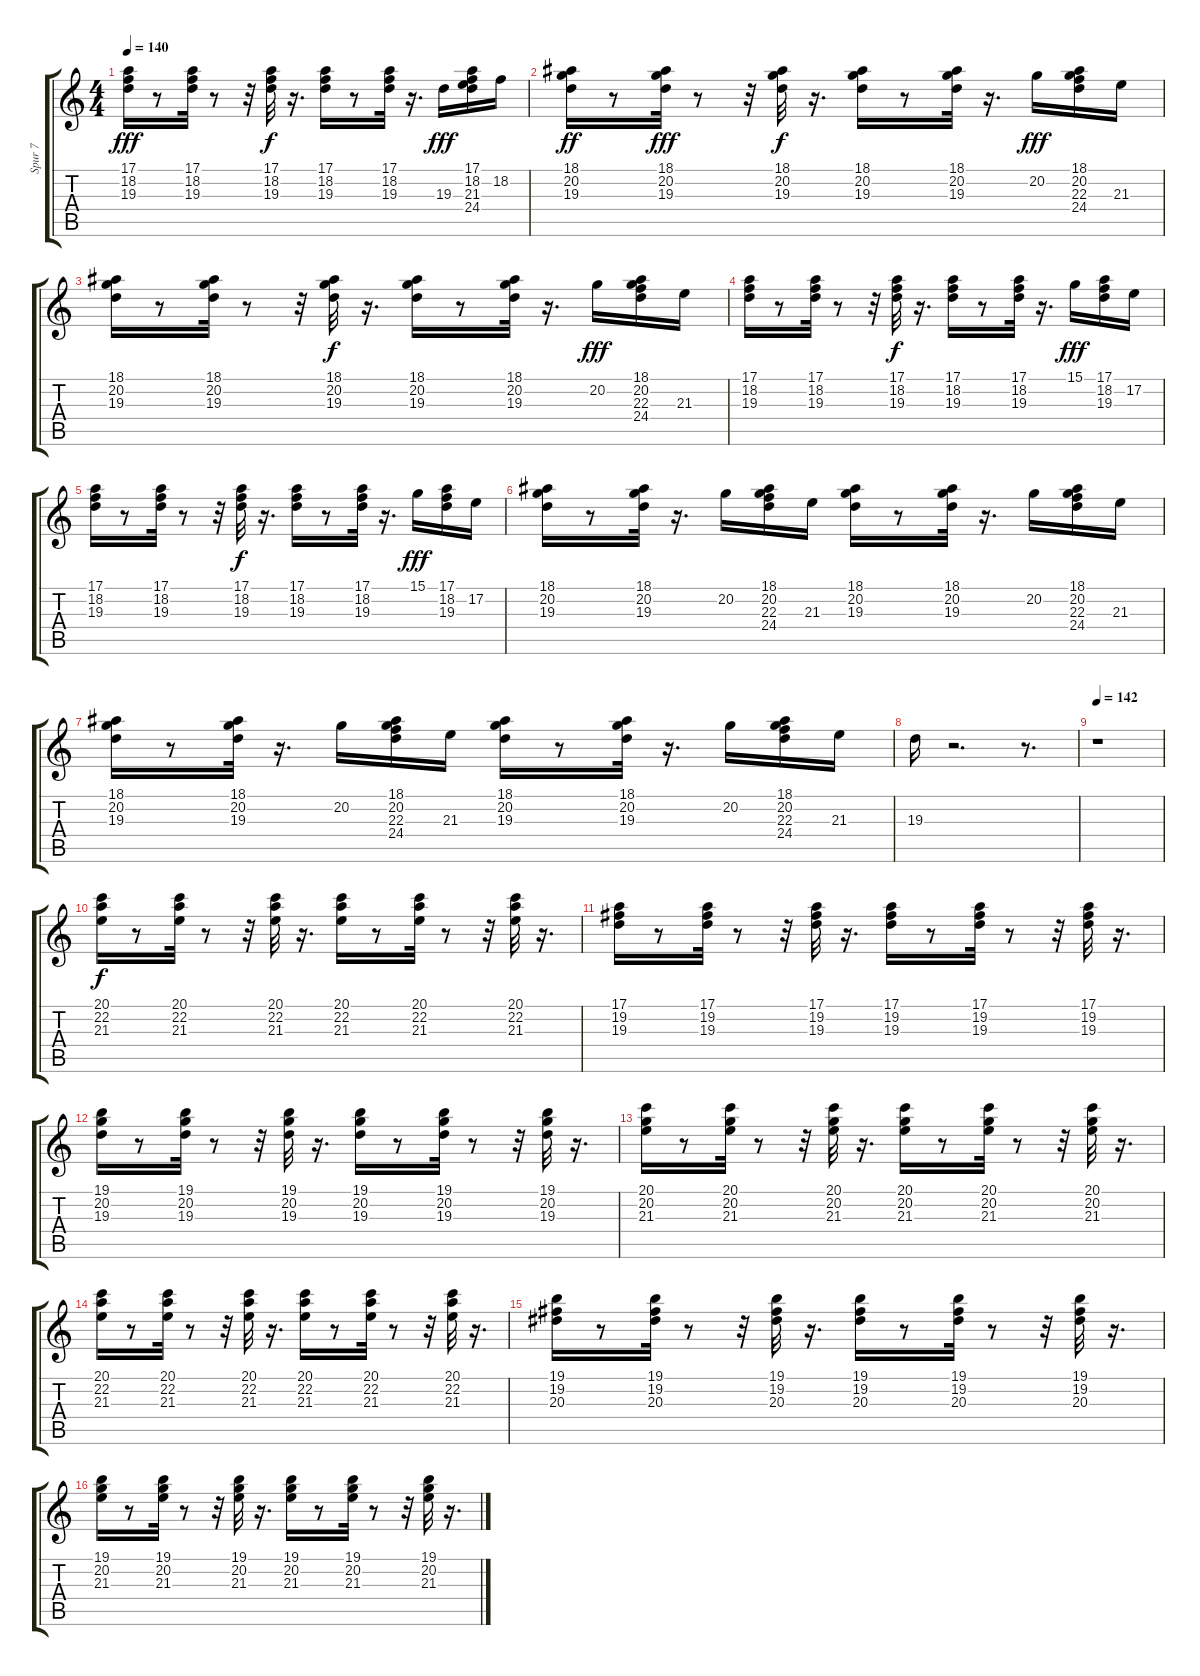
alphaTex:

\track ("Spur 7" "Spur 7") {instrument xylophone}
\staff {score tabs}
\tuning (E4 B3 G3 D3 A2 E2) {hide}
\ts (4 4)
\tempo 140
\clef g2
\ks c
(17.1 18.2 19.3).16{dy fff} r.8 (17.1 18.2 19.3).32 r.8 r.32 (17.1 18.2 19.3).32{dy f} r.16{d} (17.1 18.2 19.3).16 r.8 (17.1 18.2 19.3).32 r.16{d} 19.3.16{dy fff} (17.1 18.2 21.3 24.4).16 18.2.16 |
(18.1 20.2 19.3).16{dy ff} r.8 (18.1 20.2 19.3).32{dy fff} r.8 r.32 (18.1 20.2 19.3).32{dy f} r.16{d} (18.1 20.2 19.3).16 r.8 (18.1 20.2 19.3).32 r.16{d} 20.2.16{dy fff} (18.1 20.2 22.3 24.4).16 21.3.16 |
(18.1 20.2 19.3).16 r.8 (18.1 20.2 19.3).32 r.8 r.32 (18.1 20.2 19.3).32{dy f} r.16{d} (18.1 20.2 19.3).16 r.8 (18.1 20.2 19.3).32 r.16{d} 20.2.16{dy fff} (18.1 20.2 22.3 24.4).16 21.3.16 |
(17.1 18.2 19.3).16 r.8 (17.1 18.2 19.3).32 r.8 r.32 (17.1 18.2 19.3).32{dy f} r.16{d} (17.1 18.2 19.3).16 r.8 (17.1 18.2 19.3).32 r.16{d} 15.1.16{dy fff} (17.1 18.2 19.3).16 17.2.16 |
(17.1 18.2 19.3).16 r.8 (17.1 18.2 19.3).32 r.8 r.32 (17.1 18.2 19.3).32{dy f} r.16{d} (17.1 18.2 19.3).16 r.8 (17.1 18.2 19.3).32 r.16{d} 15.1.16{dy fff} (17.1 18.2 19.3).16 17.2.16 |
(18.1 20.2 19.3).16 r.8 (18.1 20.2 19.3).32 r.16{d} 20.2.16 (18.1 20.2 22.3 24.4).16 21.3.16 (18.1 20.2 19.3).16 r.8 (18.1 20.2 19.3).32 r.16{d} 20.2.16 (18.1 20.2 22.3 24.4).16 21.3.16 |
(18.1 20.2 19.3).16 r.8 (18.1 20.2 19.3).32 r.16{d} 20.2.16 (18.1 20.2 22.3 24.4).16 21.3.16 (18.1 20.2 19.3).16 r.8 (18.1 20.2 19.3).32 r.16{d} 20.2.16 (18.1 20.2 22.3 24.4).16 21.3.16 |
19.3.16 r.2{d} r.8{d} |
\tempo 142
r.1 |
(20.1 22.2 21.3).16{dy f} r.8 (20.1 22.2 21.3).32 r.8 r.32 (20.1 22.2 21.3).32 r.16{d} (20.1 22.2 21.3).16 r.8 (20.1 22.2 21.3).32 r.8 r.32 (20.1 22.2 21.3).32 r.16{d} |
(17.1 19.2 19.3).16 r.8 (17.1 19.2 19.3).32 r.8 r.32 (17.1 19.2 19.3).32 r.16{d} (17.1 19.2 19.3).16 r.8 (17.1 19.2 19.3).32 r.8 r.32 (17.1 19.2 19.3).32 r.16{d} |
(19.1 20.2 19.3).16 r.8 (19.1 20.2 19.3).32 r.8 r.32 (19.1 20.2 19.3).32 r.16{d} (19.1 20.2 19.3).16 r.8 (19.1 20.2 19.3).32 r.8 r.32 (19.1 20.2 19.3).32 r.16{d} |
(20.1 20.2 21.3).16 r.8 (20.1 20.2 21.3).32 r.8 r.32 (20.1 20.2 21.3).32 r.16{d} (20.1 20.2 21.3).16 r.8 (20.1 20.2 21.3).32 r.8 r.32 (20.1 20.2 21.3).32 r.16{d} |
(20.1 22.2 21.3).16 r.8 (20.1 22.2 21.3).32 r.8 r.32 (20.1 22.2 21.3).32 r.16{d} (20.1 22.2 21.3).16 r.8 (20.1 22.2 21.3).32 r.8 r.32 (20.1 22.2 21.3).32 r.16{d} |
(19.1 19.2 20.3).16 r.8 (19.1 19.2 20.3).32 r.8 r.32 (19.1 19.2 20.3).32 r.16{d} (19.1 19.2 20.3).16 r.8 (19.1 19.2 20.3).32 r.8 r.32 (19.1 19.2 20.3).32 r.16{d} |
(19.1 20.2 21.3).16 r.8 (19.1 20.2 21.3).32 r.8 r.32 (19.1 20.2 21.3).32 r.16{d} (19.1 20.2 21.3).16 r.8 (19.1 20.2 21.3).32 r.8 r.32 (19.1 20.2 21.3).32 r.16{d}
